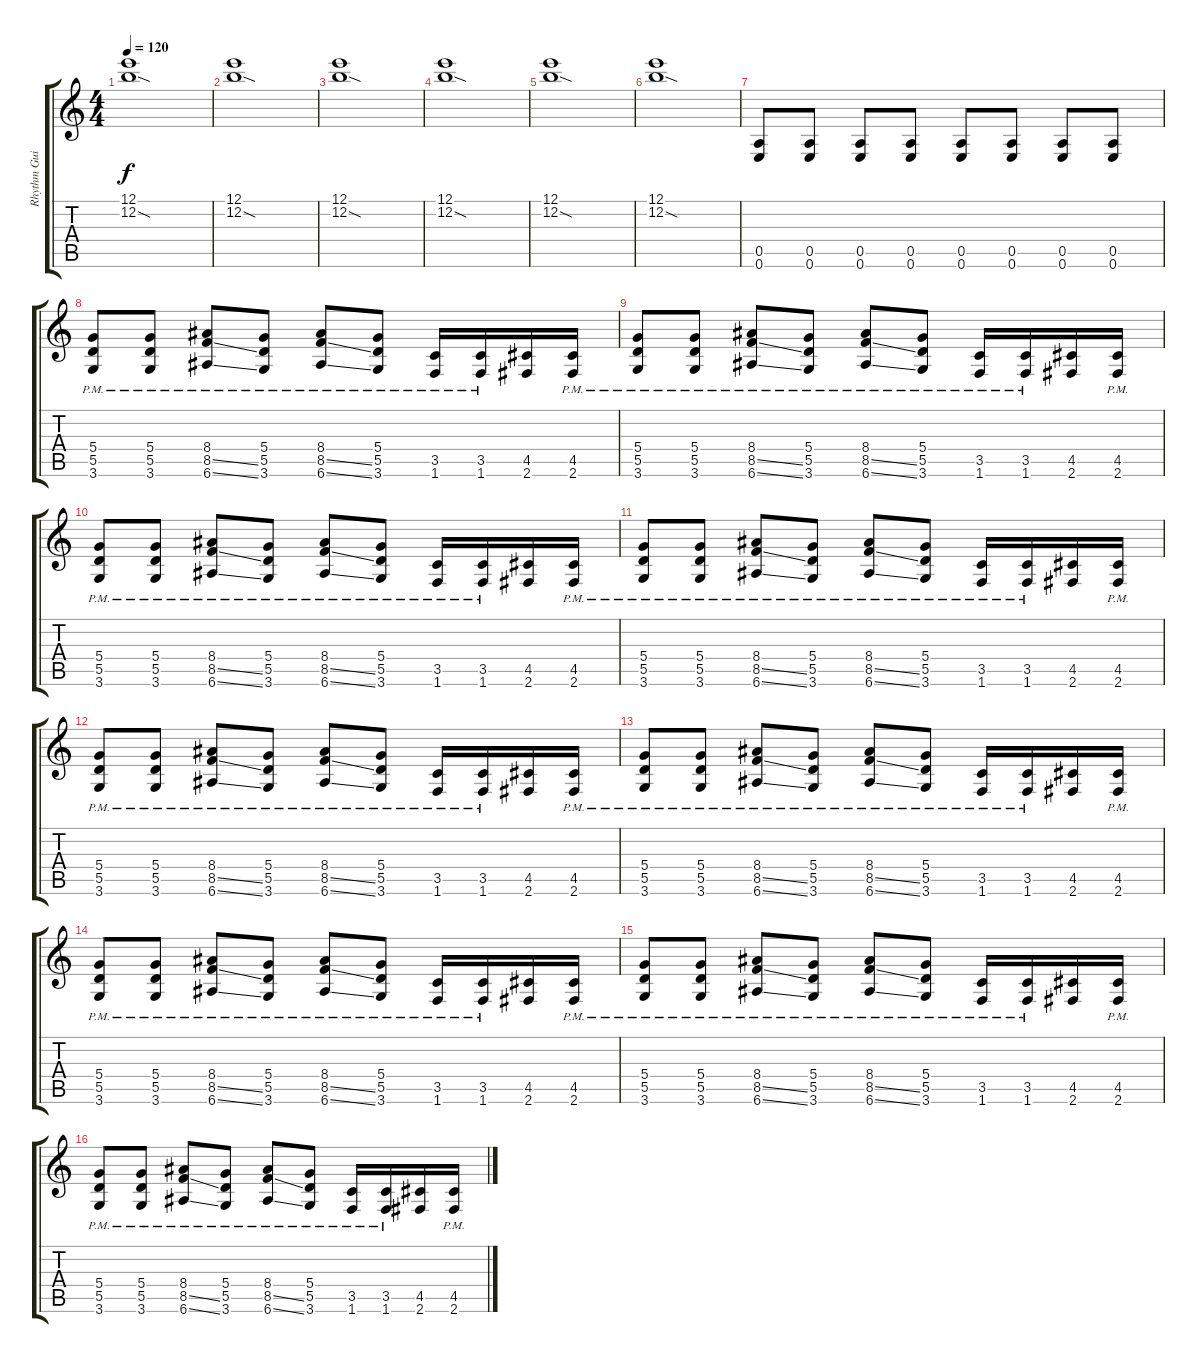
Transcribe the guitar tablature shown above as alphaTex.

\track ("Rhythm Guitar" "Rhythm Gui") {instrument overdrivenguitar}
\staff {score tabs}
\tuning (E4 B3 G3 D3 A2 E2) {hide}
\ts (4 4)
\tempo 120
\clef g2
\ks c
(12.1 12.2{sod}).1{dy f} |
(12.1 12.2{sod}).1 |
(12.1 12.2{sod}).1 |
(12.1 12.2{sod}).1 |
(12.1 12.2{sod}).1 |
(12.1 12.2{sod}).1 |
(0.5 0.6).8 (0.5 0.6).8 (0.5 0.6).8 (0.5 0.6).8 (0.5 0.6).8 (0.5 0.6).8 (0.5 0.6).8 (0.5 0.6).8 |
(5.4{pm} 5.5 3.6).8 (5.4{pm} 5.5 3.6).8 (8.4{pm} 8.5{ss} 6.6{ss}).8 (5.4{pm} 5.5 3.6).8 (8.4{pm} 8.5{ss} 6.6{ss}).8 (5.4{pm} 5.5 3.6).8 (3.5{pm} 1.6).16 (3.5{pm} 1.6).16 (4.5 2.6).16 (4.5 2.6{pm}).16 |
(5.4{pm} 5.5 3.6).8 (5.4{pm} 5.5 3.6).8 (8.4{pm} 8.5{ss} 6.6{ss}).8 (5.4{pm} 5.5 3.6).8 (8.4{pm} 8.5{ss} 6.6{ss}).8 (5.4{pm} 5.5 3.6).8 (3.5{pm} 1.6).16 (3.5{pm} 1.6).16 (4.5 2.6).16 (4.5 2.6{pm}).16 |
(5.4{pm} 5.5 3.6).8 (5.4{pm} 5.5 3.6).8 (8.4{pm} 8.5{ss} 6.6{ss}).8 (5.4{pm} 5.5 3.6).8 (8.4{pm} 8.5{ss} 6.6{ss}).8 (5.4{pm} 5.5 3.6).8 (3.5{pm} 1.6).16 (3.5{pm} 1.6).16 (4.5 2.6).16 (4.5 2.6{pm}).16 |
(5.4{pm} 5.5 3.6).8 (5.4{pm} 5.5 3.6).8 (8.4{pm} 8.5{ss} 6.6{ss}).8 (5.4{pm} 5.5 3.6).8 (8.4{pm} 8.5{ss} 6.6{ss}).8 (5.4{pm} 5.5 3.6).8 (3.5{pm} 1.6).16 (3.5{pm} 1.6).16 (4.5 2.6).16 (4.5 2.6{pm}).16 |
(5.4{pm} 5.5 3.6).8 (5.4{pm} 5.5 3.6).8 (8.4{pm} 8.5{ss} 6.6{ss}).8 (5.4{pm} 5.5 3.6).8 (8.4{pm} 8.5{ss} 6.6{ss}).8 (5.4{pm} 5.5 3.6).8 (3.5{pm} 1.6).16 (3.5{pm} 1.6).16 (4.5 2.6).16 (4.5 2.6{pm}).16 |
(5.4{pm} 5.5 3.6).8 (5.4{pm} 5.5 3.6).8 (8.4{pm} 8.5{ss} 6.6{ss}).8 (5.4{pm} 5.5 3.6).8 (8.4{pm} 8.5{ss} 6.6{ss}).8 (5.4{pm} 5.5 3.6).8 (3.5{pm} 1.6).16 (3.5{pm} 1.6).16 (4.5 2.6).16 (4.5 2.6{pm}).16 |
(5.4{pm} 5.5 3.6).8 (5.4{pm} 5.5 3.6).8 (8.4{pm} 8.5{ss} 6.6{ss}).8 (5.4{pm} 5.5 3.6).8 (8.4{pm} 8.5{ss} 6.6{ss}).8 (5.4{pm} 5.5 3.6).8 (3.5{pm} 1.6).16 (3.5{pm} 1.6).16 (4.5 2.6).16 (4.5 2.6{pm}).16 |
(5.4{pm} 5.5 3.6).8 (5.4{pm} 5.5 3.6).8 (8.4{pm} 8.5{ss} 6.6{ss}).8 (5.4{pm} 5.5 3.6).8 (8.4{pm} 8.5{ss} 6.6{ss}).8 (5.4{pm} 5.5 3.6).8 (3.5{pm} 1.6).16 (3.5{pm} 1.6).16 (4.5 2.6).16 (4.5 2.6{pm}).16 |
(5.4{pm} 5.5 3.6).8 (5.4{pm} 5.5 3.6).8 (8.4{pm} 8.5{ss} 6.6{ss}).8 (5.4{pm} 5.5 3.6).8 (8.4{pm} 8.5{ss} 6.6{ss}).8 (5.4{pm} 5.5 3.6).8 (3.5{pm} 1.6).16 (3.5{pm} 1.6).16 (4.5 2.6).16 (4.5 2.6{pm}).16
